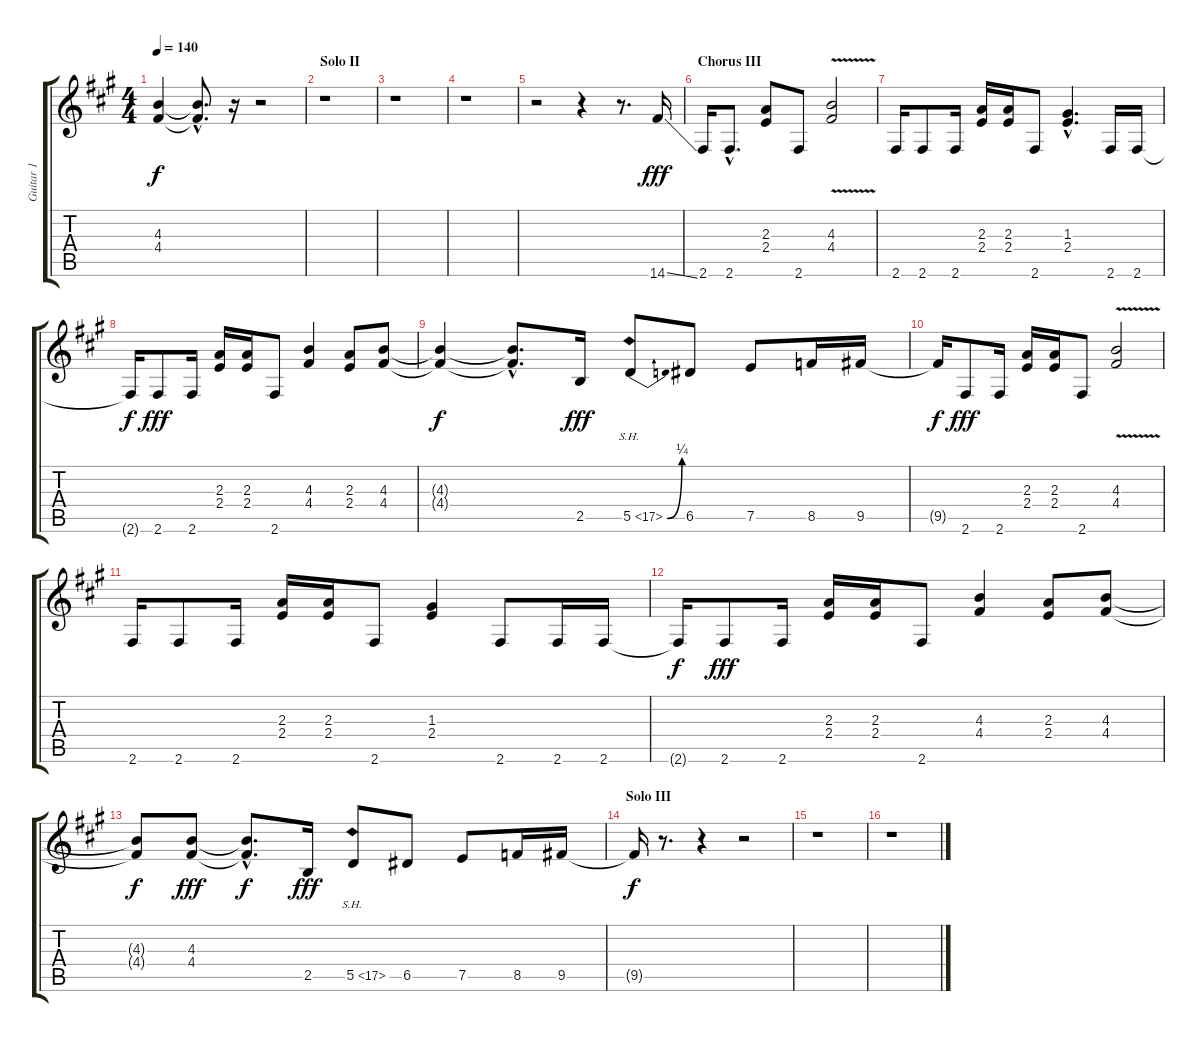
\track ("Guitar 1" "Guitar 1") {instrument distortionguitar}
\staff {score tabs}
\tuning (E4 B3 G3 D3 A2 E2) {hide}
\ts (4 4)
\tempo 140
\clef g2
\ks a
(4.3{t} 4.4{t}).4{dy f} (4.3{hac t} 4.4{hac t}).8{d} r.16 r.2 |
\section ("" "Solo II")
r.1 |
r.1 |
r.1 |
r.2 r.4 r.8{d} 14.6{ss}.16{dy fff} |
\section ("" "Chorus III")
2.6.16 2.6{hac}.8{d} (2.3 2.4).8 2.6.8 (4.3{v} 4.4{v}).2 |
2.6.16 2.6.8 2.6.16 (2.3 2.4).16 (2.3 2.4).16 2.6.8 (1.3{hac} 2.4{hac}).4{d} 2.6.16 2.6.16 |
2.6{t}.16{dy f} 2.6.8{dy fff} 2.6.16 (2.3 2.4).16 (2.3 2.4).16 2.6.8 (4.3 4.4).4 (2.3 2.4).8 (4.3 4.4).8 |
(4.3{t} 4.4{t}).4{dy f} (4.3{hac t} 4.4{hac t}).8{d} 2.5.16{dy fff} 5.5{be (bend 0 0 60 1) sh 12}.8 6.5.8 7.5.8 8.5.16 9.5.16 |
9.5{t}.16{dy f} 2.6.8{dy fff} 2.6.16 (2.3 2.4).16 (2.3 2.4).16 2.6.8 (4.3{v} 4.4{v}).2 |
2.6.16 2.6.8 2.6.16 (2.3 2.4).16 (2.3 2.4).16 2.6.8 (1.3 2.4).4 2.6.8 2.6.16 2.6.16 |
2.6{t}.16{dy f} 2.6.8{dy fff} 2.6.16 (2.3 2.4).16 (2.3 2.4).16 2.6.8 (4.3 4.4).4 (2.3 2.4).8 (4.3 4.4).8 |
(4.3{t} 4.4{t}).8{dy f} (4.3 4.4).8{dy fff} (4.3{hac t} 4.4{hac t}).8{d dy f} 2.5.16{dy fff} 5.5{sh 12}.8 6.5.8 7.5.8 8.5.16 9.5.16 |
\section ("" "Solo III")
9.5{t}.16{dy f} r.8{d} r.4 r.2 |
r.1 |
r.1
